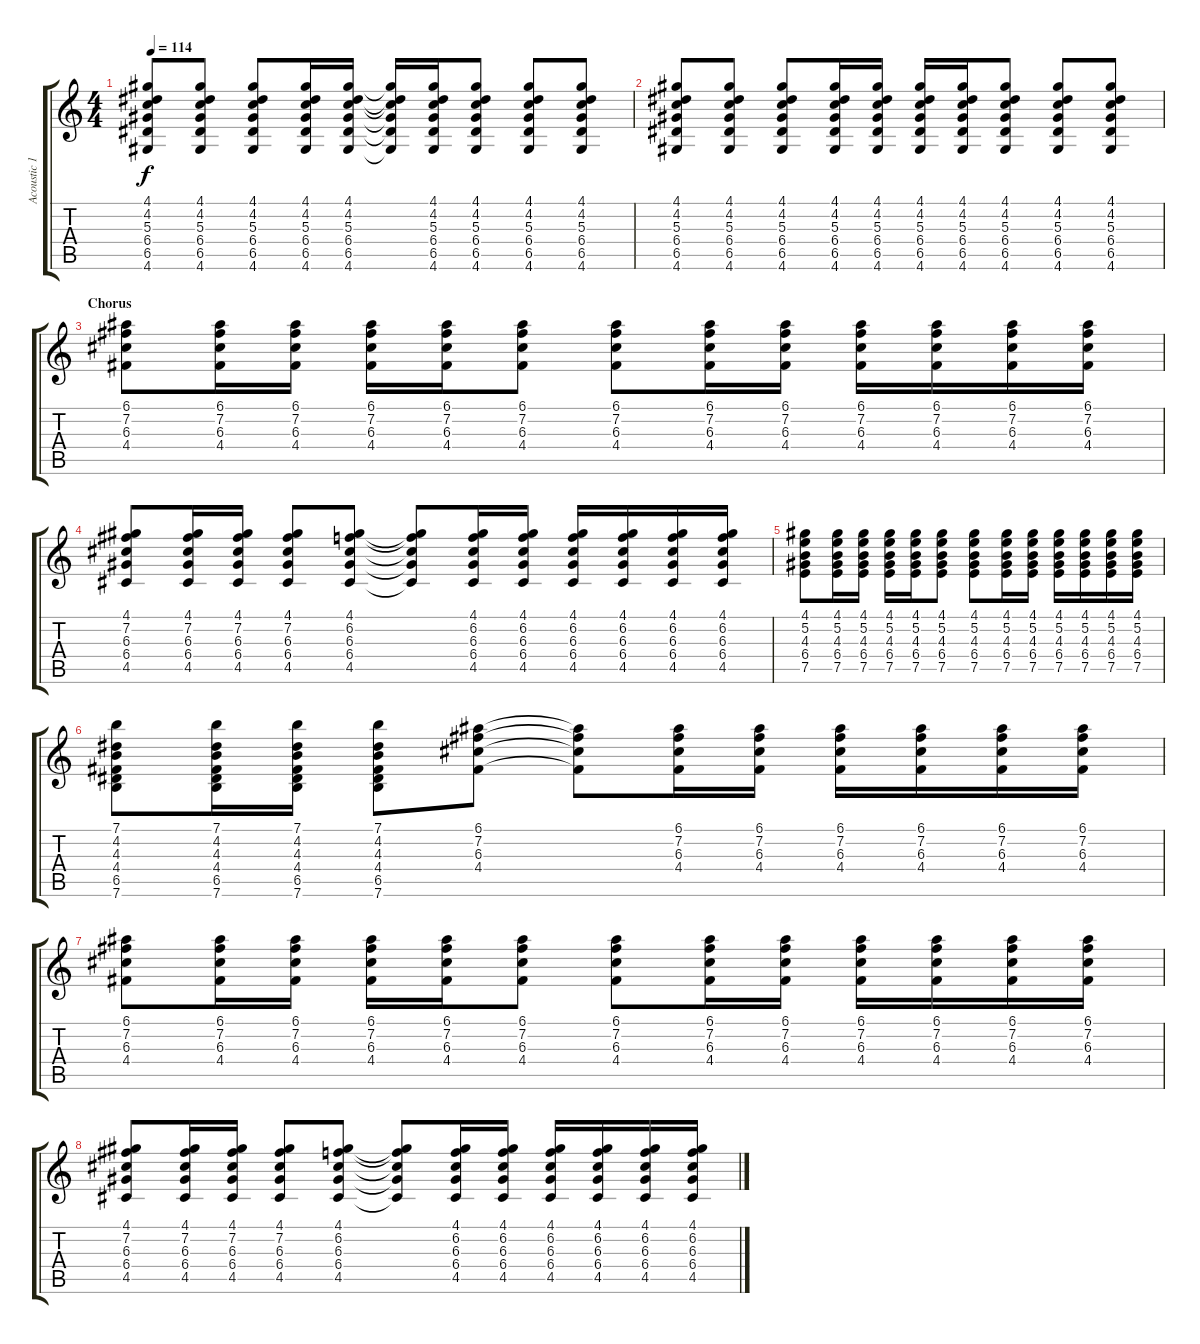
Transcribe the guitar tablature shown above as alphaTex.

\track ("Acoustic 1" "Acoustic 1") {instrument acousticguitarnylon}
\staff {score tabs}
\tuning (E4 B3 G3 D3 A2 E2) {hide}
\ts (4 4)
\tempo 114
\clef g2
\ks c
(4.1 4.2 5.3 6.4 6.5 4.6).8{dy f} (4.1 4.2 5.3 6.4 6.5 4.6).8 (4.1 4.2 5.3 6.4 6.5 4.6).8 (4.1 4.2 5.3 6.4 6.5 4.6).16 (4.1 4.2 5.3 6.4 6.5 4.6).16 (4.1{t} 4.2{t} 5.3{t} 6.4{t} 6.5{t} 4.6{t}).16 (4.1 4.2 5.3 6.4 6.5 4.6).16 (4.1 4.2 5.3 6.4 6.5 4.6).8 (4.1 4.2 5.3 6.4 6.5 4.6).8 (4.1 4.2 5.3 6.4 6.5 4.6).8 |
(4.1 4.2 5.3 6.4 6.5 4.6).8 (4.1 4.2 5.3 6.4 6.5 4.6).8 (4.1 4.2 5.3 6.4 6.5 4.6).8 (4.1 4.2 5.3 6.4 6.5 4.6).16 (4.1 4.2 5.3 6.4 6.5 4.6).16 (4.1 4.2 5.3 6.4 6.5 4.6).16 (4.1 4.2 5.3 6.4 6.5 4.6).16 (4.1 4.2 5.3 6.4 6.5 4.6).8 (4.1 4.2 5.3 6.4 6.5 4.6).8 (4.1 4.2 5.3 6.4 6.5 4.6).8 |
\section ("" "Chorus")
(6.1 7.2 6.3 4.4).8 (6.1 7.2 6.3 4.4).16 (6.1 7.2 6.3 4.4).16 (6.1 7.2 6.3 4.4).16 (6.1 7.2 6.3 4.4).16 (6.1 7.2 6.3 4.4).8 (6.1 7.2 6.3 4.4).8 (6.1 7.2 6.3 4.4).16 (6.1 7.2 6.3 4.4).16 (6.1 7.2 6.3 4.4).16 (6.1 7.2 6.3 4.4).16 (6.1 7.2 6.3 4.4).16 (6.1 7.2 6.3 4.4).16 |
(4.1 7.2 6.3 6.4 4.5).8 (4.1 7.2 6.3 6.4 4.5).16 (4.1 7.2 6.3 6.4 4.5).16 (4.1 7.2 6.3 6.4 4.5).8 (4.1 6.2 6.3 6.4 4.5).8 (4.1{t} 6.2{t} 6.3{t} 6.4{t} 4.5{t}).8 (4.1 6.2 6.3 6.4 4.5).16 (4.1 6.2 6.3 6.4 4.5).16 (4.1 6.2 6.3 6.4 4.5).16 (4.1 6.2 6.3 6.4 4.5).16 (4.1 6.2 6.3 6.4 4.5).16 (4.1 6.2 6.3 6.4 4.5).16 |
(4.1 5.2 4.3 6.4 7.5).8 (4.1 5.2 4.3 6.4 7.5).16 (4.1 5.2 4.3 6.4 7.5).16 (4.1 5.2 4.3 6.4 7.5).16 (4.1 5.2 4.3 6.4 7.5).16 (4.1 5.2 4.3 6.4 7.5).8 (4.1 5.2 4.3 6.4 7.5).8 (4.1 5.2 4.3 6.4 7.5).16 (4.1 5.2 4.3 6.4 7.5).16 (4.1 5.2 4.3 6.4 7.5).16 (4.1 5.2 4.3 6.4 7.5).16 (4.1 5.2 4.3 6.4 7.5).16 (4.1 5.2 4.3 6.4 7.5).16 |
(7.1 4.2 4.3 4.4 6.5 7.6).8 (7.1 4.2 4.3 4.4 6.5 7.6).16 (7.1 4.2 4.3 4.4 6.5 7.6).16 (7.1 4.2 4.3 4.4 6.5 7.6).8 (6.1 7.2 6.3 4.4).8 (6.1{t} 7.2{t} 6.3{t} 4.4{t}).8 (6.1 7.2 6.3 4.4).16 (6.1 7.2 6.3 4.4).16 (6.1 7.2 6.3 4.4).16 (6.1 7.2 6.3 4.4).16 (6.1 7.2 6.3 4.4).16 (6.1 7.2 6.3 4.4).16 |
(6.1 7.2 6.3 4.4).8 (6.1 7.2 6.3 4.4).16 (6.1 7.2 6.3 4.4).16 (6.1 7.2 6.3 4.4).16 (6.1 7.2 6.3 4.4).16 (6.1 7.2 6.3 4.4).8 (6.1 7.2 6.3 4.4).8 (6.1 7.2 6.3 4.4).16 (6.1 7.2 6.3 4.4).16 (6.1 7.2 6.3 4.4).16 (6.1 7.2 6.3 4.4).16 (6.1 7.2 6.3 4.4).16 (6.1 7.2 6.3 4.4).16 |
(4.1 7.2 6.3 6.4 4.5).8 (4.1 7.2 6.3 6.4 4.5).16 (4.1 7.2 6.3 6.4 4.5).16 (4.1 7.2 6.3 6.4 4.5).8 (4.1 6.2 6.3 6.4 4.5).8 (4.1{t} 6.2{t} 6.3{t} 6.4{t} 4.5{t}).8 (4.1 6.2 6.3 6.4 4.5).16 (4.1 6.2 6.3 6.4 4.5).16 (4.1 6.2 6.3 6.4 4.5).16 (4.1 6.2 6.3 6.4 4.5).16 (4.1 6.2 6.3 6.4 4.5).16 (4.1 6.2 6.3 6.4 4.5).16
